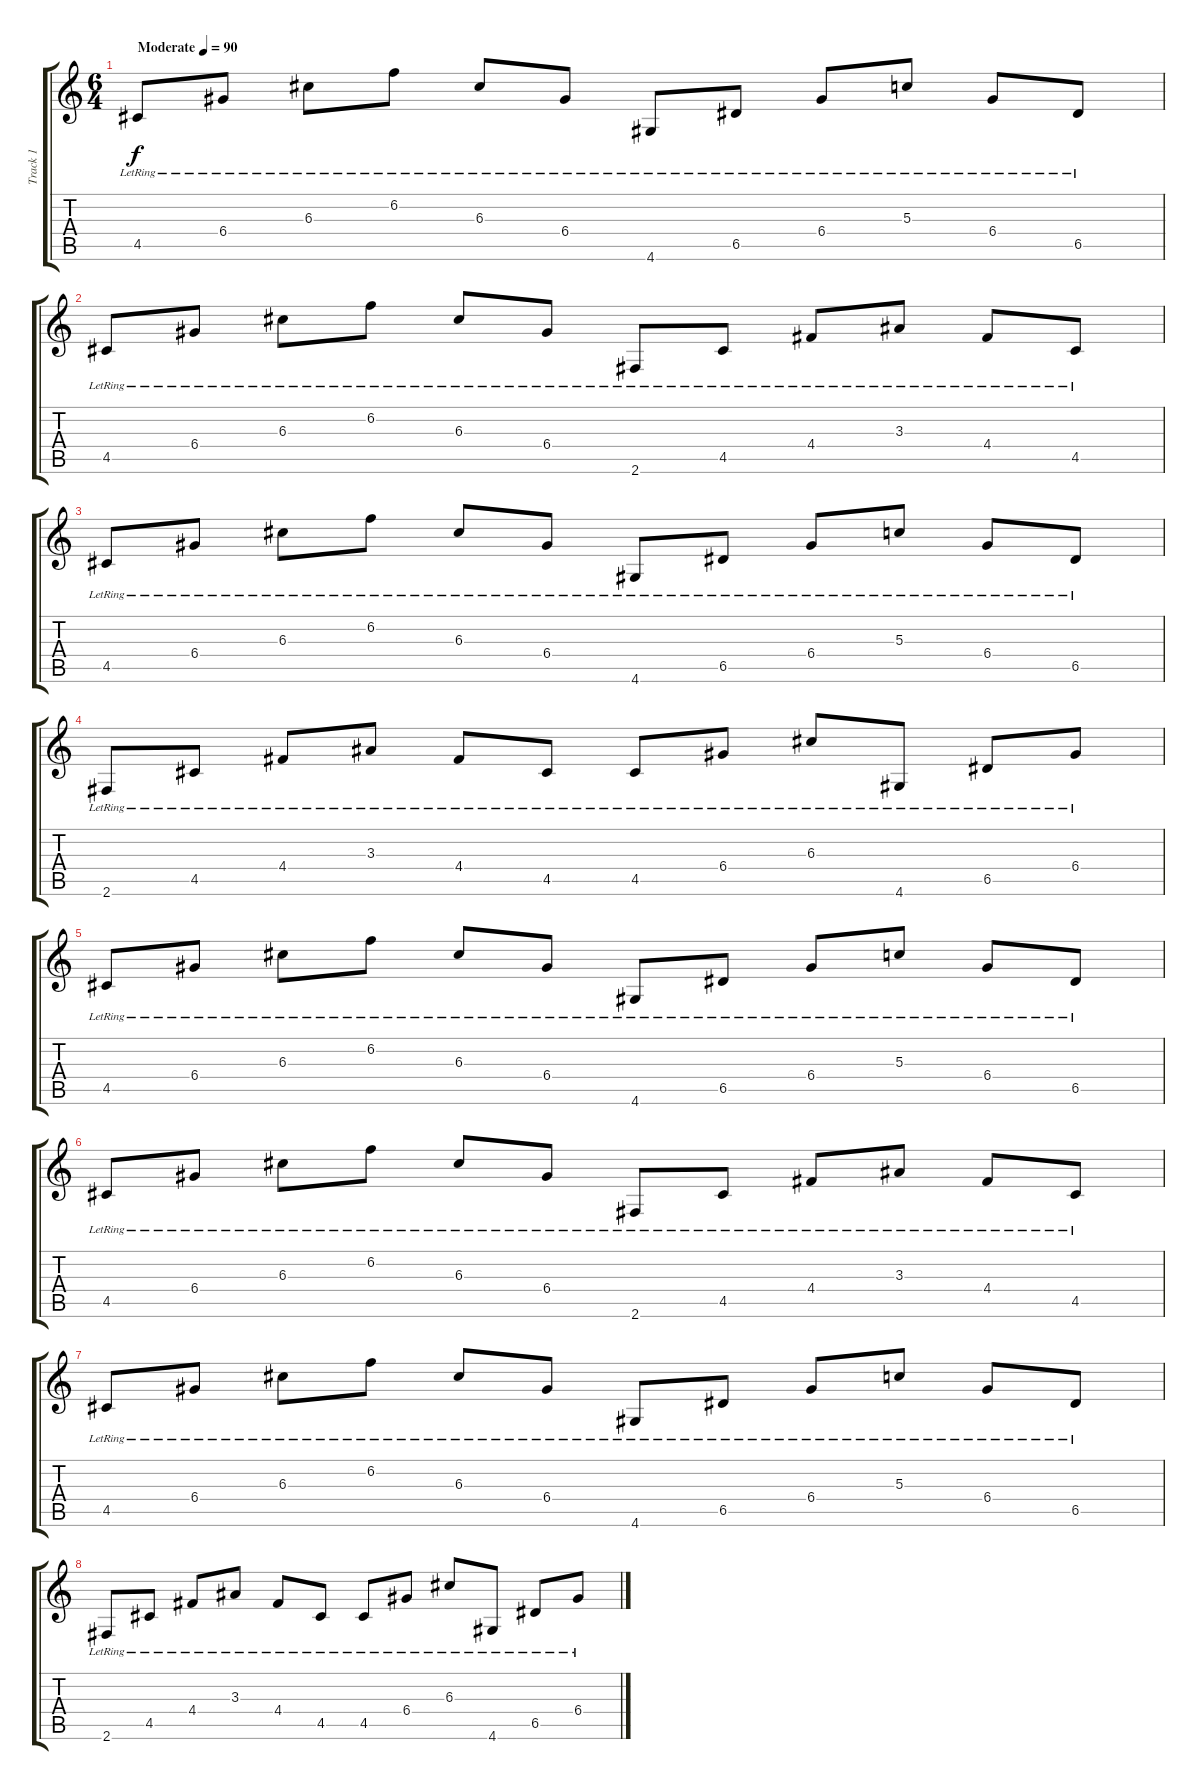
\track ("Track 1" "Track 1") {instrument electricguitarclean}
\staff {score tabs}
\tuning (E4 B3 G3 D3 A2 E2) {hide}
\ts (6 4)
\tempo (90 "Moderate")
\clef g2
\ks c
4.5{lr}.8{dy f instrument electricguitarclean} 6.4{lr}.8 6.3{lr}.8 6.2{lr}.8 6.3{lr}.8 6.4{lr}.8 4.6{lr}.8 6.5{lr}.8 6.4{lr}.8 5.3{lr}.8 6.4{lr}.8 6.5{lr}.8 |
4.5{lr}.8 6.4{lr}.8 6.3{lr}.8 6.2{lr}.8 6.3{lr}.8 6.4{lr}.8 2.6{lr}.8 4.5{lr}.8 4.4{lr}.8 3.3{lr}.8 4.4{lr}.8 4.5{lr}.8 |
4.5{lr}.8 6.4{lr}.8 6.3{lr}.8 6.2{lr}.8 6.3{lr}.8 6.4{lr}.8 4.6{lr}.8 6.5{lr}.8 6.4{lr}.8 5.3{lr}.8 6.4{lr}.8 6.5{lr}.8 |
2.6{lr}.8 4.5{lr}.8 4.4{lr}.8 3.3{lr}.8 4.4{lr}.8 4.5{lr}.8 4.5{lr}.8 6.4{lr}.8 6.3{lr}.8 4.6{lr}.8 6.5{lr}.8 6.4{lr}.8 |
4.5{lr}.8 6.4{lr}.8 6.3{lr}.8 6.2{lr}.8 6.3{lr}.8 6.4{lr}.8 4.6{lr}.8 6.5{lr}.8 6.4{lr}.8 5.3{lr}.8 6.4{lr}.8 6.5{lr}.8 |
4.5{lr}.8 6.4{lr}.8 6.3{lr}.8 6.2{lr}.8 6.3{lr}.8 6.4{lr}.8 2.6{lr}.8 4.5{lr}.8 4.4{lr}.8 3.3{lr}.8 4.4{lr}.8 4.5{lr}.8 |
4.5{lr}.8 6.4{lr}.8 6.3{lr}.8 6.2{lr}.8 6.3{lr}.8 6.4{lr}.8 4.6{lr}.8 6.5{lr}.8 6.4{lr}.8 5.3{lr}.8 6.4{lr}.8 6.5{lr}.8 |
2.6{lr}.8 4.5{lr}.8 4.4{lr}.8 3.3{lr}.8 4.4{lr}.8 4.5{lr}.8 4.5{lr}.8 6.4{lr}.8 6.3{lr}.8 4.6{lr}.8 6.5{lr}.8 6.4{lr}.8
